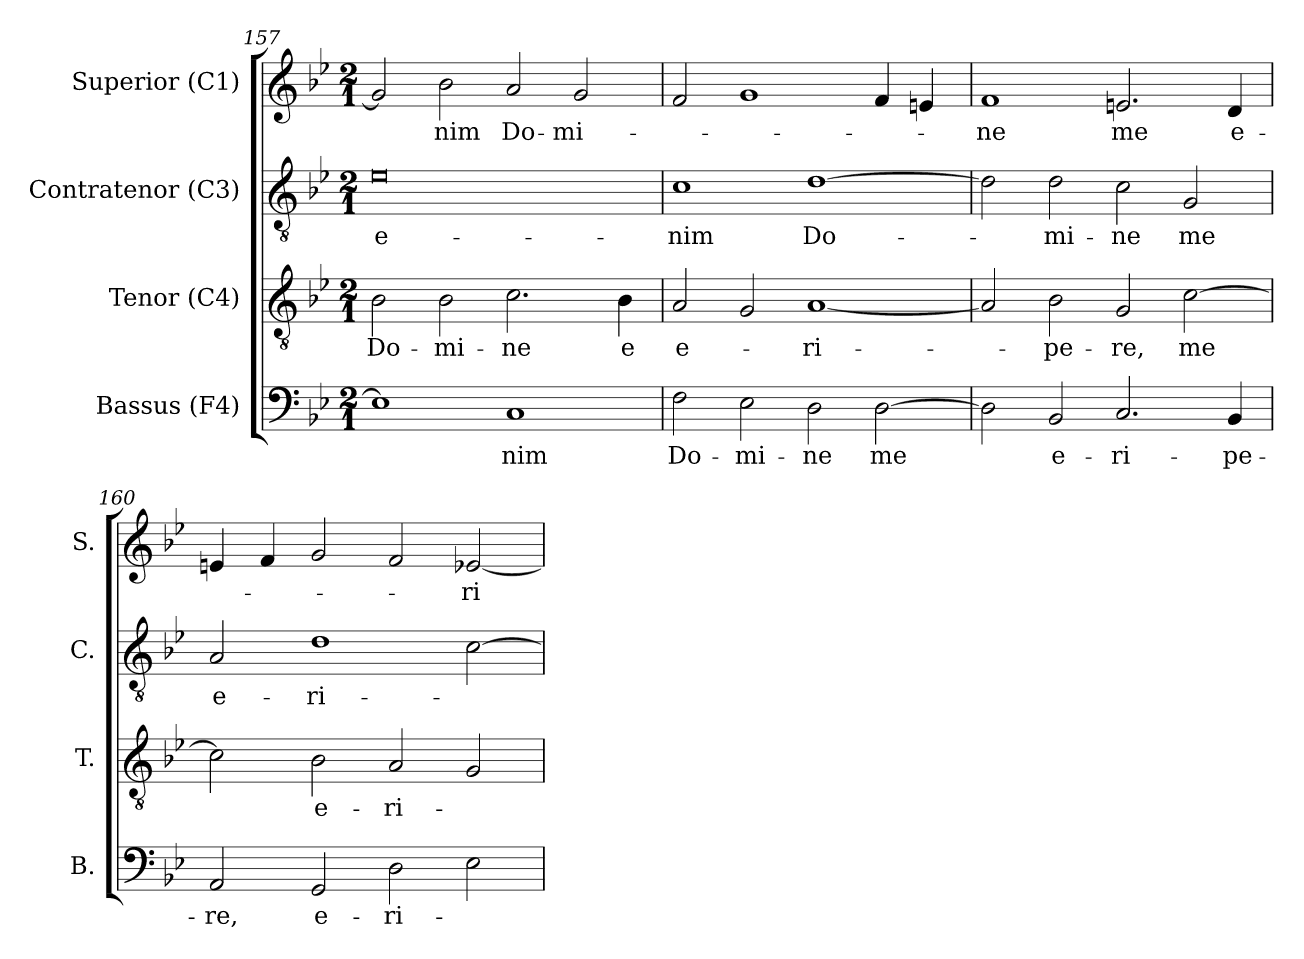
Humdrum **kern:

**kern	**text	**kern	**text	**kern	**text	**kern	**text
*part4	*part4	*part3	*part3	*part2	*part2	*part1	*part1
*staff4	*staff4	*staff3	*staff3	*staff2	*staff2	*staff1	*staff1
*I"Bassus (F4)	*	*I"Tenor (C4)	*	*I"Contratenor (C3)	*	*I"Superior (C1)	*
*I'B.	*	*I'T.	*	*I'C.	*	*I'S.	*
*clefF4	*	*clefGv2	*	*clefGv2	*	*clefG2	*
*	*	*ITrd7c12	*	*ITrd7c12	*	*	*
*k[b-e-]	*	*k[b-e-]	*	*k[b-e-]	*	*k[b-e-]	*
*B-:	*	*B-:	*	*B-:	*	*B-:	*
*M2/1	*	*M2/1	*	*M2/1	*	*M2/1	*
=157	=157	=157	=157	=157	=157	=157	=157
!	!	!	!LO:LY:b:color=#000000	!	!	!	!
!	!	!	!	!	!LO:LY:b:color=#000000	!	!
1E-i]	.	2BB-i\	Do-	0E-i	e-	2gi/]	.
!	!	!	!LO:LY:b:color=#000000	!	!	!	!
!	!	!	!	!	!	!	!LO:LY:b:color=#000000
.	.	2BB-i\	-mi-	.	.	2b-i\	-nim
!	!LO:LY:b:color=#000000	!	!	!	!	!	!
!	!	!	!LO:LY:b:color=#000000	!	!	!	!
!	!	!	!	!	!	!	!LO:LY:b:color=#000000
1Ci	-nim	2.Ci\	-ne	.	.	2ai/	Do-
!	!	!	!	!	!	!	!LO:LY:b:color=#000000
.	.	.	.	.	.	2gi/	-mi-
!	!	!	!LO:LY:b:color=#000000	!	!	!	!
.	.	4BB-i\	e	.	.	.	.
=158	=158	=158	=158	=158	=158	=158	=158
!	!LO:LY:b:color=#000000	!	!	!	!	!	!
!	!	!	!LO:LY:b:color=#000000	!	!	!	!
!	!	!	!	!	!LO:LY:b:color=#000000	!	!
2Fi\	Do-	2AAi/	e-	1Ci	-nim	2fi/	.
!	!LO:LY:b:color=#000000	!	!	!	!	!	!
2E-i\	-mi-	2GGi/	.	.	.	1gi	.
!	!LO:LY:b:color=#000000	!	!	!	!	!	!
!	!	!	!LO:LY:b:color=#000000	!	!	!	!
!	!	!	!	!	!LO:LY:b:color=#000000	!	!
2Di\	-ne	[1AAi	-ri-	[1Di	Do-	.	.
!	!LO:LY:b:color=#000000	!	!	!	!	!	!
[2Di\	me	.	.	.	.	4fi/	.
.	.	.	.	.	.	4eni/	.
=159	=159	=159	=159	=159	=159	=159	=159
!	!	!	!	!	!	!	!LO:LY:b:color=#000000
2Di\]	.	2AAi/]	.	2Di\]	.	1fi	-ne
!	!LO:LY:b:color=#000000	!	!	!	!	!	!
!	!	!	!LO:LY:b:color=#000000	!	!	!	!
!	!	!	!	!	!LO:LY:b:color=#000000	!	!
2BB-i/	e-	2BB-i\	-pe-	2Di\	-mi-	.	.
!	!LO:LY:b:color=#000000	!	!	!	!	!	!
!	!	!	!LO:LY:b:color=#000000	!	!	!	!
!	!	!	!	!	!LO:LY:b:color=#000000	!	!
!	!	!	!	!	!	!	!LO:LY:b:color=#000000
2.Ci/	-ri-	2GGi/	-re,	2Ci\	-ne	2.eni/	me
!	!	!	!LO:LY:b:color=#000000	!	!	!	!
!	!	!	!	!	!LO:LY:b:color=#000000	!	!
.	.	[2Ci\	me	2GGi/	me	.	.
!	!LO:LY:b:color=#000000	!	!	!	!	!	!
!	!	!	!	!	!	!	!LO:LY:b:color=#000000
4BB-i/	-pe-	.	.	.	.	4di/	e-
=160	=160	=160	=160	=160	=160	=160	=160
!	!LO:LY:b:color=#000000	!	!	!	!	!	!
!	!	!	!	!	!LO:LY:b:color=#000000	!	!
2AAi/	-re,	2Ci\]	.	2AAi/	e-	4eni/	.
.	.	.	.	.	.	4fi/	.
!	!LO:LY:b:color=#000000	!	!	!	!	!	!
!	!	!	!LO:LY:b:color=#000000	!	!	!	!
!	!	!	!	!	!LO:LY:b:color=#000000	!	!
2GGi/	e-	2BB-i\	e-	1Di	-ri-	2gi/	.
!	!LO:LY:b:color=#000000	!	!	!	!	!	!
!	!	!	!LO:LY:b:color=#000000	!	!	!	!
2Di\	-ri-	2AAi/	-ri-	.	.	2fi/	.
!	!	!	!	!	!	!	!LO:LY:b:color=#000000
2E-i\	.	2GGi/	.	[2Ci\	.	[2e-i/	-ri-
=	=	=	=	=	=	=	=
*-	*-	*-	*-	*-	*-	*-	*-
